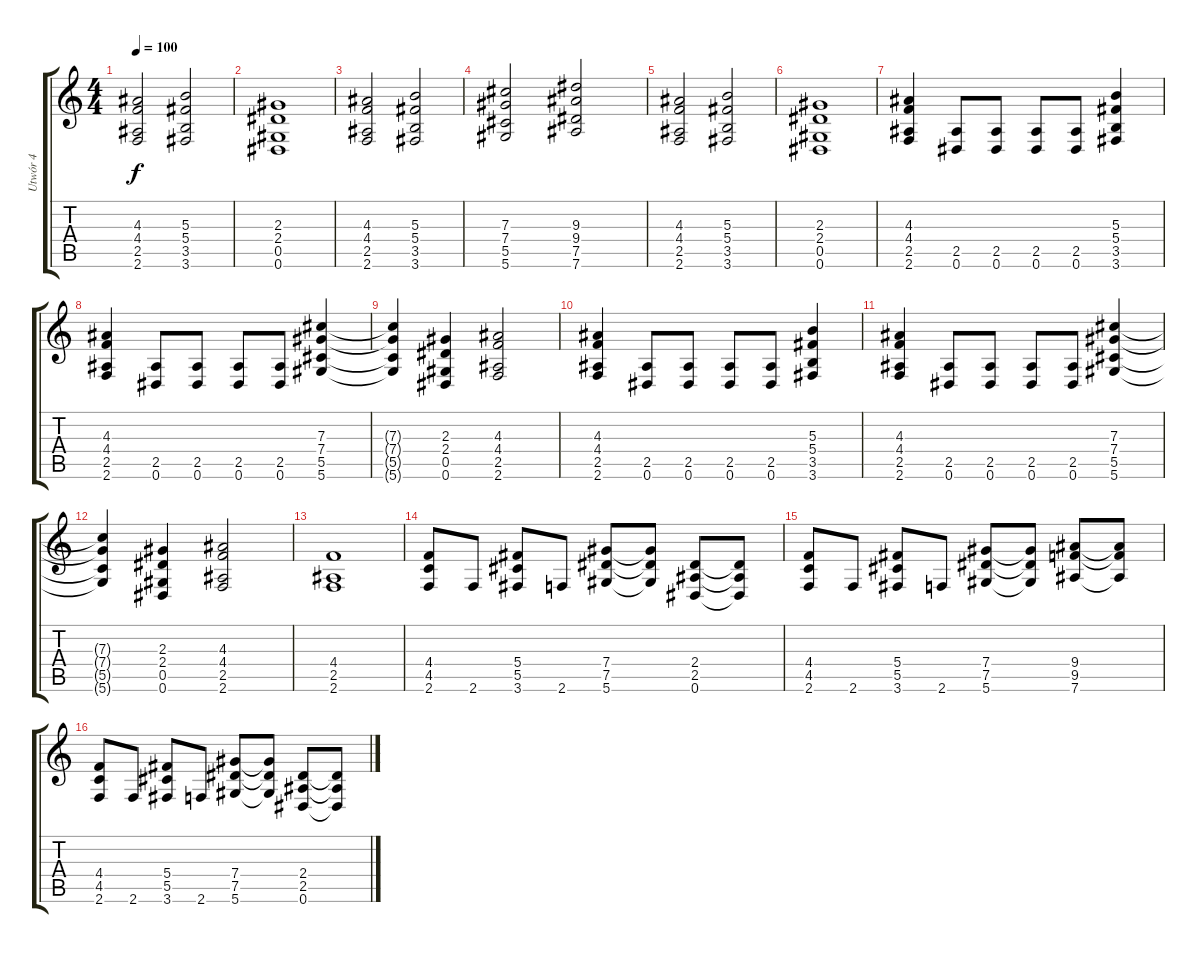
\track ("Utwór 4" "Utwór 4") {instrument overdrivenguitar}
\staff {score tabs}
\tuning (Eb4 Bb3 Gb3 Db3 Ab2 Eb2) {hide}
\ts (4 4)
\tempo 100
\clef g2
\ks c
(4.3 4.4 2.5 2.6).2{dy f} (5.3 5.4 3.5 3.6).2 |
(2.3 2.4 0.5 0.6).1 |
(4.3 4.4 2.5 2.6).2 (5.3 5.4 3.5 3.6).2 |
(7.3 7.4 5.5 5.6).2 (9.3 9.4 7.5 7.6).2 |
(4.3 4.4 2.5 2.6).2 (5.3 5.4 3.5 3.6).2 |
(2.3 2.4 0.5 0.6).1 |
(4.3 4.4 2.5 2.6).4 (2.5 0.6).8 (2.5 0.6).8 (2.5 0.6).8 (2.5 0.6).8 (5.3 5.4 3.5 3.6).4 |
(4.3 4.4 2.5 2.6).4 (2.5 0.6).8 (2.5 0.6).8 (2.5 0.6).8 (2.5 0.6).8 (7.3 7.4 5.5 5.6).4 |
(7.3{t} 7.4{t} 5.5{t} 5.6{t}).4 (2.3 2.4 0.5 0.6).4 (4.3 4.4 2.5 2.6).2 |
(4.3 4.4 2.5 2.6).4 (2.5 0.6).8 (2.5 0.6).8 (2.5 0.6).8 (2.5 0.6).8 (5.3 5.4 3.5 3.6).4 |
(4.3 4.4 2.5 2.6).4 (2.5 0.6).8 (2.5 0.6).8 (2.5 0.6).8 (2.5 0.6).8 (7.3 7.4 5.5 5.6).4 |
(7.3{t} 7.4{t} 5.5{t} 5.6{t}).4 (2.3 2.4 0.5 0.6).4 (4.3 4.4 2.5 2.6).2 |
(4.4 2.5 2.6).1 |
(4.4 4.5 2.6).8 2.6.8 (5.4 5.5 3.6).8 2.6.8 (7.4 7.5 5.6).8 (7.4{t} 7.5{t} 5.6{t}).8 (2.4 2.5 0.6).8 (2.4{t} 2.5{t} 0.6{t}).8 |
(4.4 4.5 2.6).8 2.6.8 (5.4 5.5 3.6).8 2.6.8 (7.4 7.5 5.6).8 (7.4{t} 7.5{t} 5.6{t}).8 (9.4 9.5 7.6).8 (9.4{t} 9.5{t} 7.6{t}).8 |
(4.4 4.5 2.6).8 2.6.8 (5.4 5.5 3.6).8 2.6.8 (7.4 7.5 5.6).8 (7.4{t} 7.5{t} 5.6{t}).8 (2.4 2.5 0.6).8 (2.4{t} 2.5{t} 0.6{t}).8
